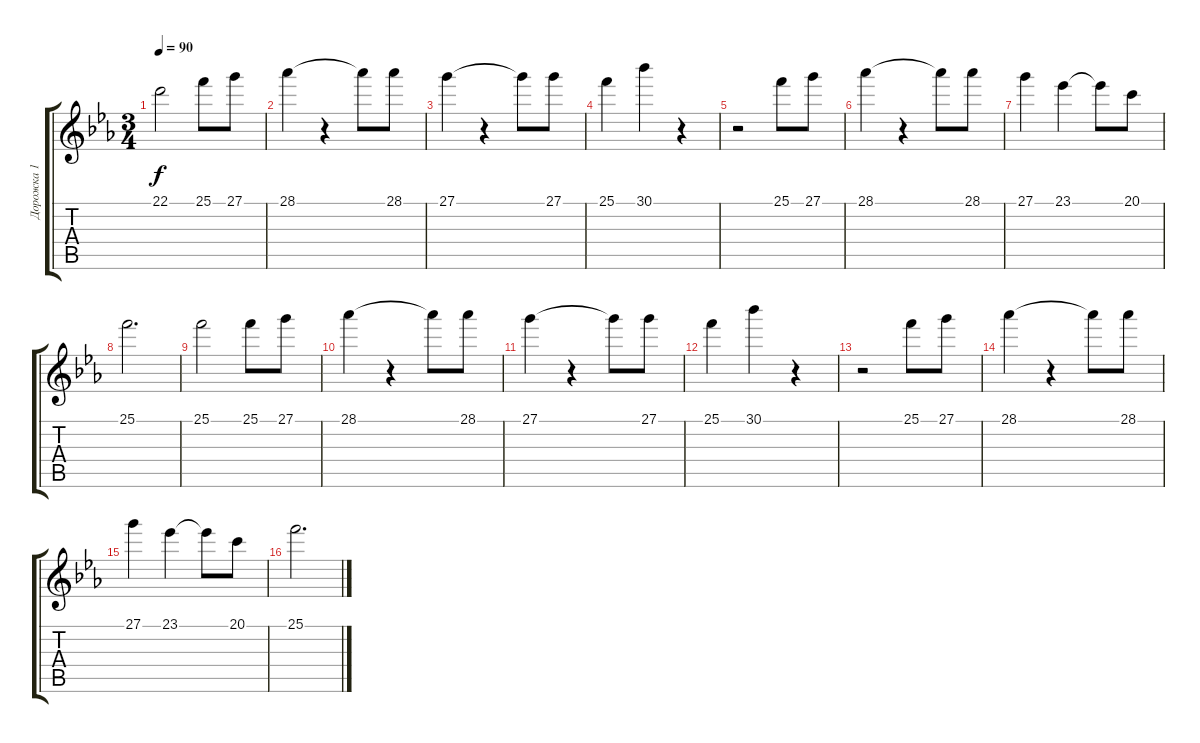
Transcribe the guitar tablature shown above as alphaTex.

\track ("Дорожка 1" "Дорожка 1") {instrument acousticgrandpiano}
\staff {score tabs}
\tuning (E4 B3 G3 D3 A2 E2) {hide}
\ts (3 4)
\tempo 90
\clef g2
\ks cminor
22.1{t}.2{dy f} 25.1.8 27.1.8 |
28.1.4 r.4 28.1{t}.8 28.1.8 |
27.1.4 r.4 27.1{t}.8 27.1.8 |
25.1.4 30.1.4 r.4 |
r.2 25.1.8 27.1.8 |
28.1.4 r.4 28.1{t}.8 28.1.8 |
27.1.4 23.1.4 23.1{t}.8 20.1.8 |
25.1.2{d} |
25.1.2 25.1.8 27.1.8 |
28.1.4 r.4 28.1{t}.8 28.1.8 |
27.1.4 r.4 27.1{t}.8 27.1.8 |
25.1.4 30.1.4 r.4 |
r.2 25.1.8 27.1.8 |
28.1.4 r.4 28.1{t}.8 28.1.8 |
27.1.4 23.1.4 23.1{t}.8 20.1.8 |
25.1.2{d}
